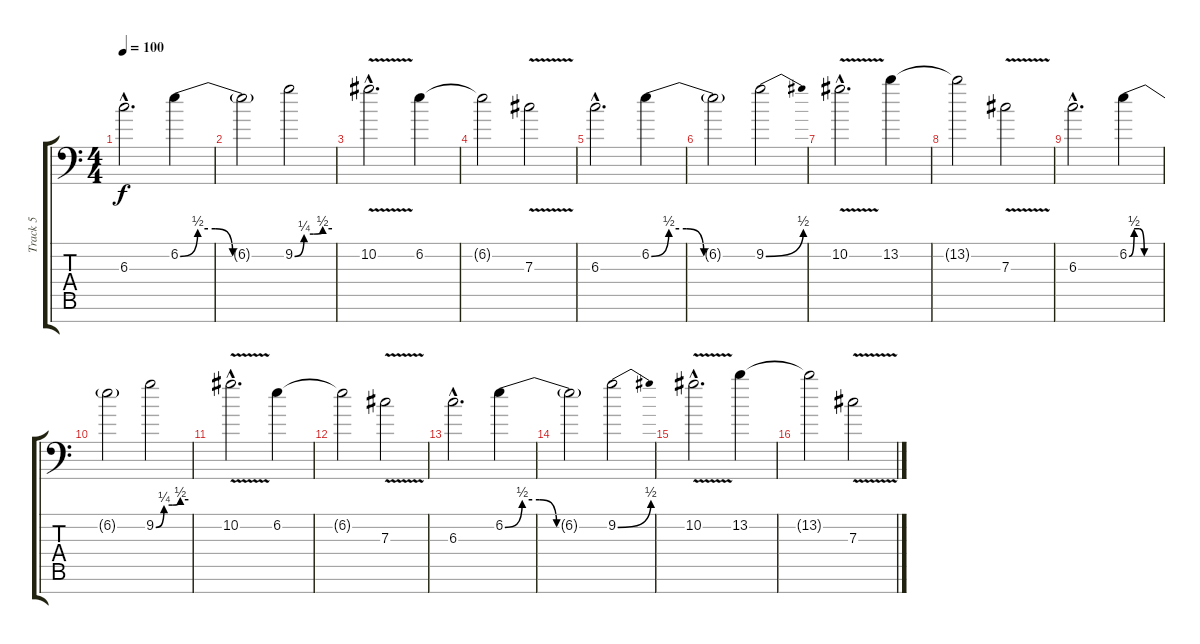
\track ("Track 5" "Track 5") {instrument distortionguitar}
\staff {score tabs}
\tuning (Eb4 Bb3 Gb3 Db3 Ab2 Eb2 Ab1) {hide}
\ts (4 4)
\tempo 100
\clef f4
\ks c
6.3{hac}.2{d dy f} 6.2{be (custom 0 0 10 2 20 2 30 0 60 0)}.4 |
6.2{t}.2 9.2{be (custom 0 0 15 1 30 1 45 2 60 2)}.2 |
10.2{v hac}.2{d} 6.2.4 |
6.2{t}.2 7.3{v}.2 |
6.3{hac}.2{d} 6.2{be (custom 0 0 10 2 20 2 30 0 60 0)}.4 |
6.2{t}.2 9.2{be (bend 0 0 60 2)}.2 |
10.2{v hac}.2{d} 13.2.4 |
13.2{t}.2 7.3{v}.2 |
6.3{hac}.2{d} 6.2{be (custom 0 0 10 2 20 2 30 0 60 0)}.4 |
6.2{t}.2 9.2{be (custom 0 0 15 1 30 1 45 2 60 2)}.2 |
10.2{v hac}.2{d} 6.2.4 |
6.2{t}.2 7.3{v}.2 |
6.3{hac}.2{d} 6.2{be (custom 0 0 10 2 20 2 30 0 60 0)}.4 |
6.2{t}.2 9.2{be (bend 0 0 60 2)}.2 |
10.2{v hac}.2{d} 13.2.4 |
13.2{t}.2 7.3{v}.2
